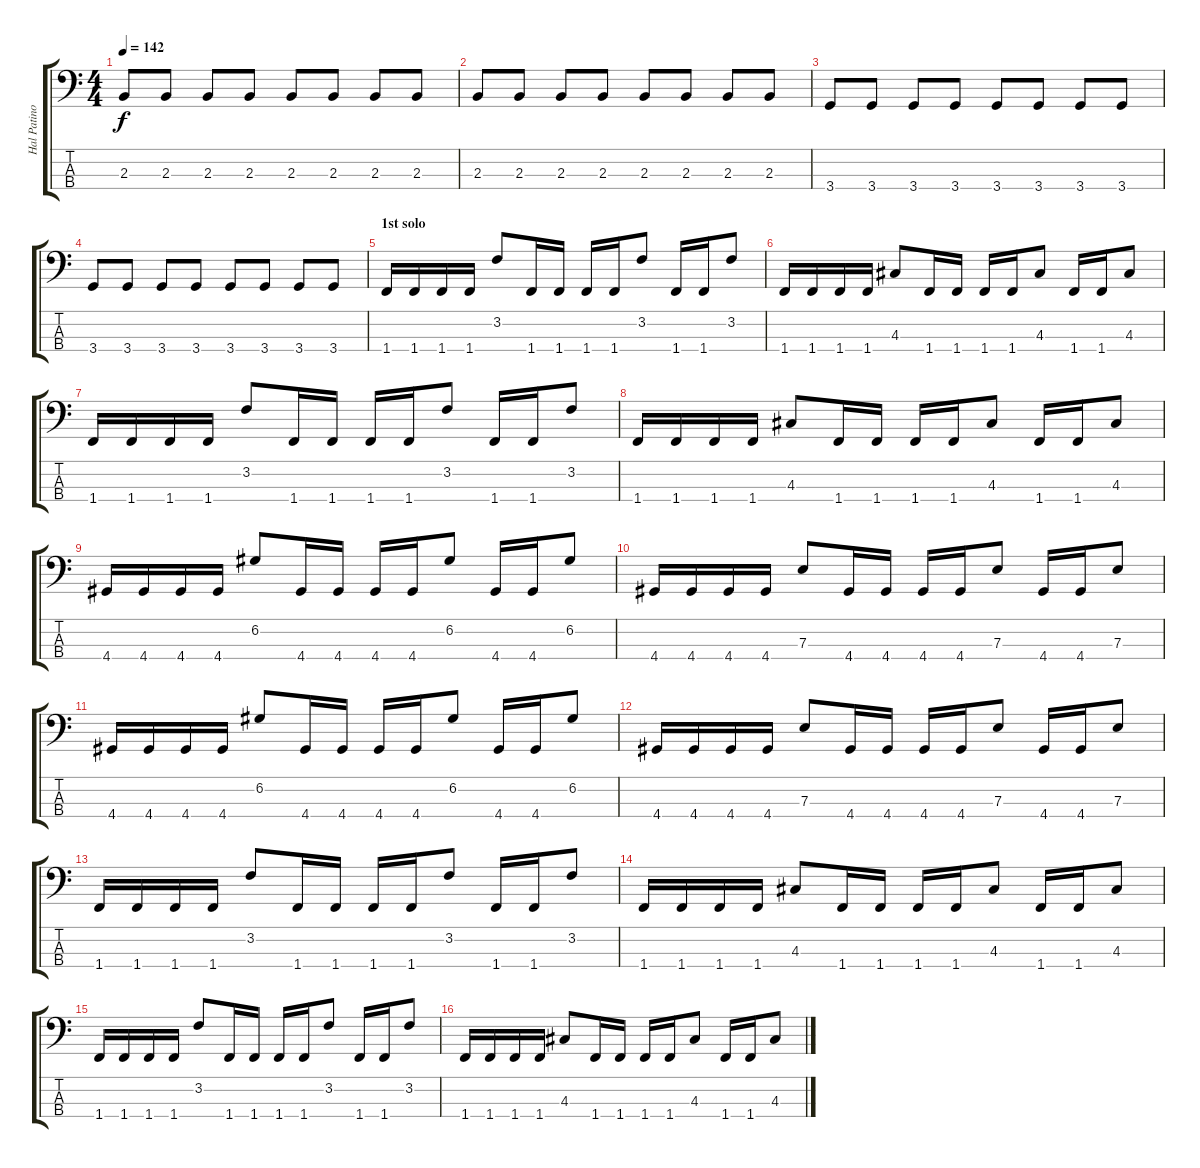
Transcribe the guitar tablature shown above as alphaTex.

\track ("Hal Patino" "Hal Patino") {instrument electricbassfinger}
\staff {score tabs}
\tuning (G2 D2 A1 E1) {hide}
\ts (4 4)
\tempo 142
\clef f4
\ks c
2.3.8{dy f} 2.3.8 2.3.8 2.3.8 2.3.8 2.3.8 2.3.8 2.3.8 |
2.3.8 2.3.8 2.3.8 2.3.8 2.3.8 2.3.8 2.3.8 2.3.8 |
3.4.8 3.4.8 3.4.8 3.4.8 3.4.8 3.4.8 3.4.8 3.4.8 |
3.4.8 3.4.8 3.4.8 3.4.8 3.4.8 3.4.8 3.4.8 3.4.8 |
\section ("" "1st solo")
1.4.16 1.4.16 1.4.16 1.4.16 3.2.8 1.4.16 1.4.16 1.4.16 1.4.16 3.2.8 1.4.16 1.4.16 3.2.8 |
1.4.16 1.4.16 1.4.16 1.4.16 4.3.8 1.4.16 1.4.16 1.4.16 1.4.16 4.3.8 1.4.16 1.4.16 4.3.8 |
1.4.16 1.4.16 1.4.16 1.4.16 3.2.8 1.4.16 1.4.16 1.4.16 1.4.16 3.2.8 1.4.16 1.4.16 3.2.8 |
1.4.16 1.4.16 1.4.16 1.4.16 4.3.8 1.4.16 1.4.16 1.4.16 1.4.16 4.3.8 1.4.16 1.4.16 4.3.8 |
4.4.16 4.4.16 4.4.16 4.4.16 6.2.8 4.4.16 4.4.16 4.4.16 4.4.16 6.2.8 4.4.16 4.4.16 6.2.8 |
4.4.16 4.4.16 4.4.16 4.4.16 7.3.8 4.4.16 4.4.16 4.4.16 4.4.16 7.3.8 4.4.16 4.4.16 7.3.8 |
4.4.16 4.4.16 4.4.16 4.4.16 6.2.8 4.4.16 4.4.16 4.4.16 4.4.16 6.2.8 4.4.16 4.4.16 6.2.8 |
4.4.16 4.4.16 4.4.16 4.4.16 7.3.8 4.4.16 4.4.16 4.4.16 4.4.16 7.3.8 4.4.16 4.4.16 7.3.8 |
1.4.16 1.4.16 1.4.16 1.4.16 3.2.8 1.4.16 1.4.16 1.4.16 1.4.16 3.2.8 1.4.16 1.4.16 3.2.8 |
1.4.16 1.4.16 1.4.16 1.4.16 4.3.8 1.4.16 1.4.16 1.4.16 1.4.16 4.3.8 1.4.16 1.4.16 4.3.8 |
1.4.16 1.4.16 1.4.16 1.4.16 3.2.8 1.4.16 1.4.16 1.4.16 1.4.16 3.2.8 1.4.16 1.4.16 3.2.8 |
1.4.16 1.4.16 1.4.16 1.4.16 4.3.8 1.4.16 1.4.16 1.4.16 1.4.16 4.3.8 1.4.16 1.4.16 4.3.8
